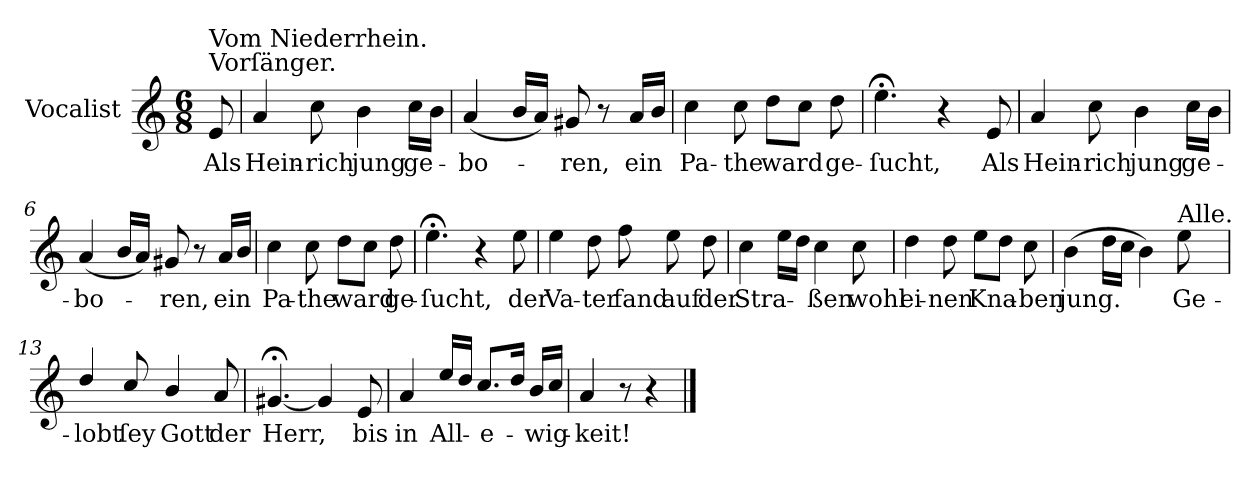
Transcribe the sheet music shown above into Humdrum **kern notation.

**kern	**text
*part1	*part1
*staff1	*staff1
*I"Vocalist	*
*k[]	*
*a:	*
*M6/8	*
=	=
!LO:TX:a:t=Vorſänger.	!
!LO:TX:a:t=Vom Niederrhein.	!
8e	Als
=1	=1
4a	Hein-
8cc	-rich
4b	jung
16ccLL	ge-
16bJJ	.
=2	=2
(4a	-bo-
16bLL	.
16aJJ)	.
8g#X	-ren,
8r	.
16aLL	ein
16bJJ	.
=3	=3
4cc	Pa-
8cc	-the
8ddL	ward
8ccJ	.
8dd	ge-
=4	=4
4.ee;<	-ſucht,
4r	.
8e	Als
=5	=5
4a	Hein-
8cc	-rich
4b	jung
16ccLL	ge-
16bJJ	.
=6	=6
(4a	-bo-
16bLL	.
16aJJ)	.
8g#X	-ren,
8r	.
16aLL	ein
16bJJ	.
=7	=7
4cc	Pa-
8cc	-the
8ddL	ward
8ccJ	.
8dd	ge-
=8	=8
4.ee;<	-ſucht,
4r	.
8ee	der
=9	=9
4ee	Va-
8dd	-ter
8ff	fand
8ee	auf
8dd	der
=10	=10
4cc	Stra-
16eeLL	.
16ddJJ	.
4cc	-ßen
8cc	wohl
=11	=11
4dd	ei-
8dd	-nen
8eeL	Kna-
8ddJ	.
8cc	-ben
=12	=12
(4b	jung.
16ddLL	.
16ccJJ	.
4b)	.
!LO:TX:a:t=Alle.	!
8ee	Ge-
=13	=13
4dd/	-lobt
8cc/	ſey
4b/	Gott
8a	der
=14	=14
[4.g#X;<	Herr,
4g#]	.
8e	bis
=15	=15
4a	in
16ee/LL	All-
16ddJJ	.
8.cc/L	-e-
16ddJk	.
16b/LL	-wig-
16ccJJ	.
=16	=16
4a	-keit!
8r	.
4r	.
==	==
*-	*-
